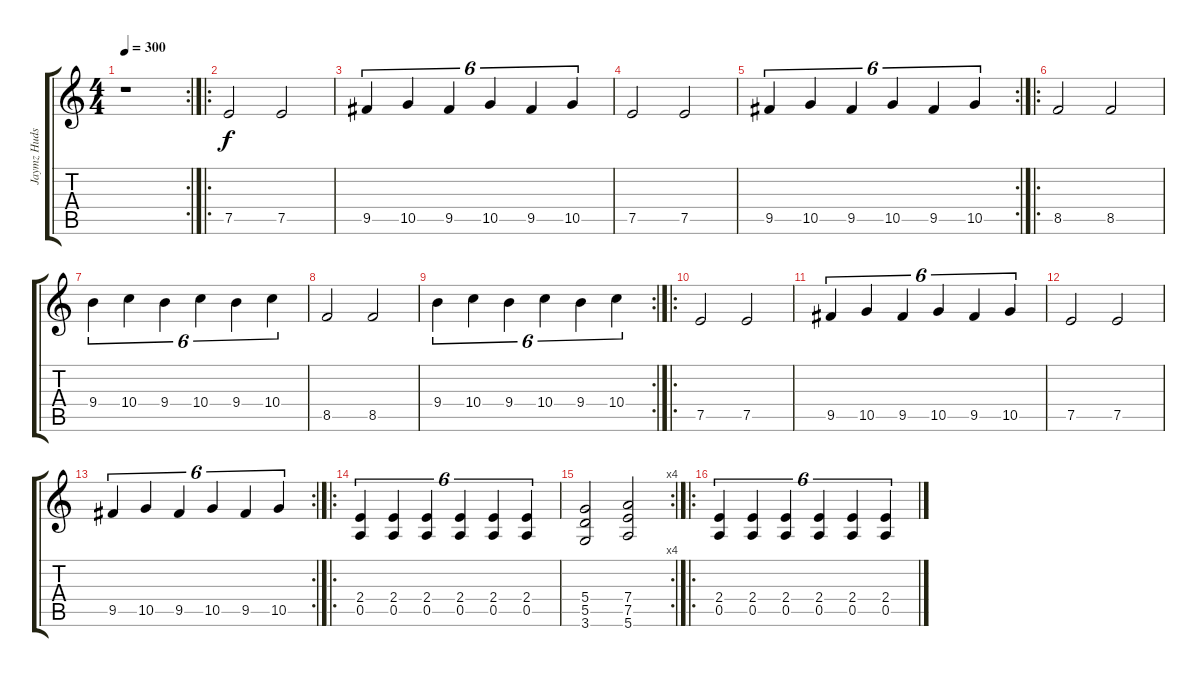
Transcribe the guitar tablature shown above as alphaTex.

\track ("Jaymz Hudson" "Jaymz Huds") {instrument distortionguitar}
\staff {score tabs}
\tuning (E4 B3 G3 D3 A2 E2) {hide}
\rc 2
\ts (4 4)
\tempo 300
\clef g2
\ks c
r.1{dy f} |
\ro
7.5.2 7.5.2 |
9.5.4{tu (6 4)} 10.5.4{tu (6 4)} 9.5.4{tu (6 4)} 10.5.4{tu (6 4)} 9.5.4{tu (6 4)} 10.5.4{tu (6 4)} |
7.5.2 7.5.2 |
\rc 2
9.5.4{tu (6 4)} 10.5.4{tu (6 4)} 9.5.4{tu (6 4)} 10.5.4{tu (6 4)} 9.5.4{tu (6 4)} 10.5.4{tu (6 4)} |
\ro
8.5.2 8.5.2 |
9.4.4{tu (6 4)} 10.4.4{tu (6 4)} 9.4.4{tu (6 4)} 10.4.4{tu (6 4)} 9.4.4{tu (6 4)} 10.4.4{tu (6 4)} |
8.5.2 8.5.2 |
\rc 2
9.4.4{tu (6 4)} 10.4.4{tu (6 4)} 9.4.4{tu (6 4)} 10.4.4{tu (6 4)} 9.4.4{tu (6 4)} 10.4.4{tu (6 4)} |
\ro
7.5.2 7.5.2 |
9.5.4{tu (6 4)} 10.5.4{tu (6 4)} 9.5.4{tu (6 4)} 10.5.4{tu (6 4)} 9.5.4{tu (6 4)} 10.5.4{tu (6 4)} |
7.5.2 7.5.2 |
\rc 2
9.5.4{tu (6 4)} 10.5.4{tu (6 4)} 9.5.4{tu (6 4)} 10.5.4{tu (6 4)} 9.5.4{tu (6 4)} 10.5.4{tu (6 4)} |
\ro
(2.4 0.5).4{tu (6 4)} (2.4 0.5).4{tu (6 4)} (2.4 0.5).4{tu (6 4)} (2.4 0.5).4{tu (6 4)} (2.4 0.5).4{tu (6 4)} (2.4 0.5).4{tu (6 4)} |
\rc 4
(5.4 5.5 3.6).2 (7.4 7.5 5.6).2 |
\ro
(2.4 0.5).4{tu (6 4)} (2.4 0.5).4{tu (6 4)} (2.4 0.5).4{tu (6 4)} (2.4 0.5).4{tu (6 4)} (2.4 0.5).4{tu (6 4)} (2.4 0.5).4{tu (6 4)}
